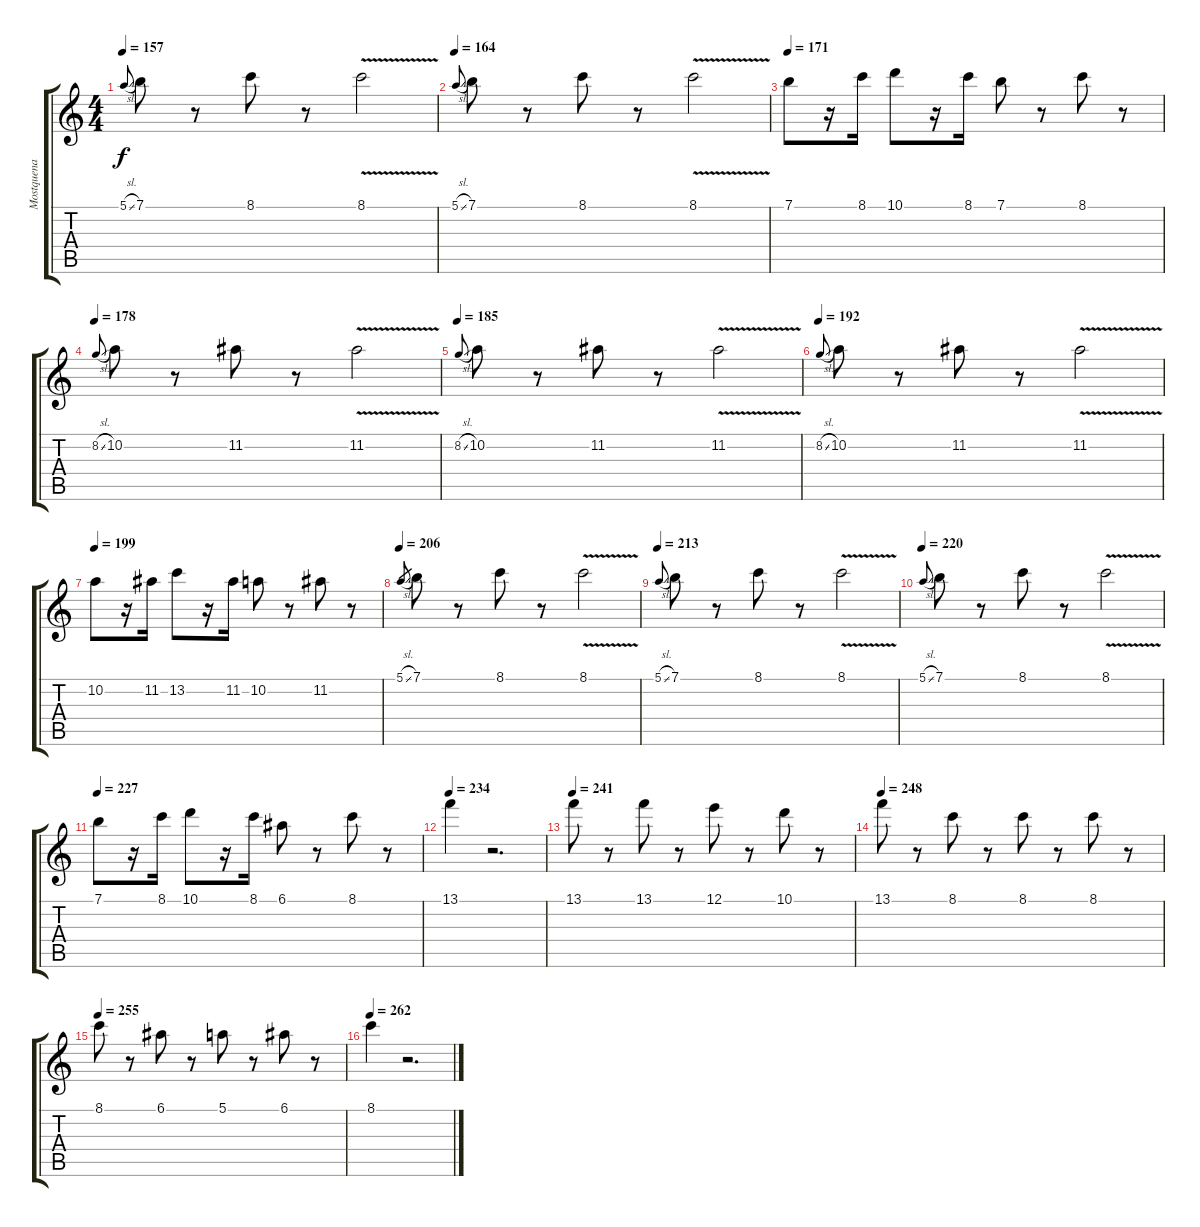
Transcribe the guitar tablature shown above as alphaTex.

\track ("Mostquena" "Mostquena") {instrument overdrivenguitar}
\staff {score tabs}
\tuning (E4 B3 G3 D3 A2 E2) {hide}
\ts (4 4)
\tempo 157
\clef g2
\ks c
5.1{sl}.8{gr onbeat dy f} 7.1.8 r.8 8.1.8 r.8 8.1{v}.2 |
\tempo 164
5.1{sl}.8{gr onbeat} 7.1.8 r.8 8.1.8 r.8 8.1{v}.2 |
\tempo 171
7.1.8 r.16 8.1.16 10.1.8 r.16 8.1.16 7.1.8 r.8 8.1.8 r.8 |
\tempo 178
8.2{sl}.8{gr onbeat} 10.2.8 r.8 11.2.8 r.8 11.2{v}.2 |
\tempo 185
8.2{sl}.8{gr onbeat} 10.2.8 r.8 11.2.8 r.8 11.2{v}.2 |
\tempo 192
8.2{sl}.8{gr onbeat} 10.2.8 r.8 11.2.8 r.8 11.2{v}.2 |
\tempo 199
10.2.8 r.16 11.2.16 13.2.8 r.16 11.2.16 10.2.8 r.8 11.2.8 r.8 |
\tempo 206
5.1{sl}.8{gr} 7.1.8 r.8 8.1.8 r.8 8.1{v}.2 |
\tempo 213
5.1{sl}.8{gr onbeat} 7.1.8 r.8 8.1.8 r.8 8.1{v}.2 |
\tempo 220
5.1{sl}.8{gr onbeat} 7.1.8 r.8 8.1.8 r.8 8.1{v}.2 |
\tempo 227
7.1.8 r.16 8.1.16 10.1.8 r.16 8.1.16 6.1.8 r.8 8.1.8 r.8 |
\tempo 234
13.1.4 r.2{d} |
\tempo 241
13.1.8 r.8 13.1.8 r.8 12.1.8 r.8 10.1.8 r.8 |
\tempo 248
13.1.8 r.8 8.1.8 r.8 8.1.8 r.8 8.1.8 r.8 |
\tempo 255
8.1.8 r.8 6.1.8 r.8 5.1.8 r.8 6.1.8 r.8 |
\tempo 262
8.1.4 r.2{d}
